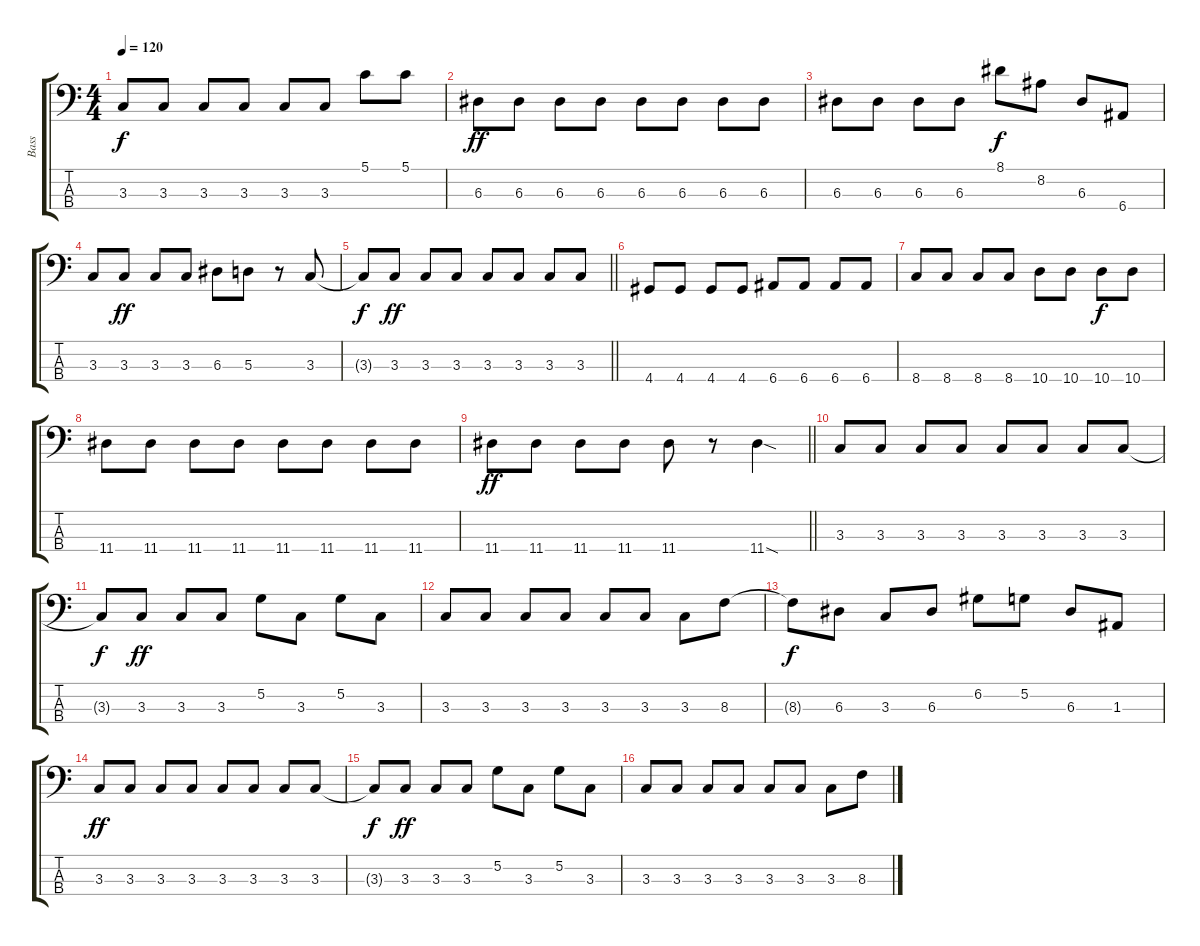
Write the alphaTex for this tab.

\track ("Bass" "Bass") {instrument electricbassfinger}
\staff {score tabs}
\tuning (G2 D2 A1 E1) {hide}
\ts (4 4)
\tempo 120
\clef f4
\ks c
3.3.8{dy f} 3.3.8 3.3.8 3.3.8 3.3.8 3.3.8 5.1.8 5.1.8 |
6.3.8{dy ff} 6.3.8 6.3.8 6.3.8 6.3.8 6.3.8 6.3.8 6.3.8 |
6.3.8 6.3.8 6.3.8 6.3.8 8.1.8{dy f} 8.2.8 6.3.8 6.4.8 |
3.3.8 3.3.8{dy ff} 3.3.8 3.3.8 6.3.8 5.3.8 r.8 3.3.8 |
\barLineRight lightlight
3.3{t}.8{dy f} 3.3.8{dy ff} 3.3.8 3.3.8 3.3.8 3.3.8 3.3.8 3.3.8 |
\section ("" "")
4.4.8 4.4.8 4.4.8 4.4.8 6.4.8 6.4.8 6.4.8 6.4.8 |
8.4.8 8.4.8 8.4.8 8.4.8 10.4.8 10.4.8 10.4.8{dy f} 10.4.8 |
11.4.8 11.4.8 11.4.8 11.4.8 11.4.8 11.4.8 11.4.8 11.4.8 |
\barLineRight lightlight
11.4.8{dy ff} 11.4.8 11.4.8 11.4.8 11.4.8 r.8 11.4{sod}.4 |
\section ("" "")
3.3.8 3.3.8 3.3.8 3.3.8 3.3.8 3.3.8 3.3.8 3.3.8 |
3.3{t}.8{dy f} 3.3.8{dy ff} 3.3.8 3.3.8 5.2.8 3.3.8 5.2.8 3.3.8 |
3.3.8 3.3.8 3.3.8 3.3.8 3.3.8 3.3.8 3.3.8 8.3.8 |
8.3{t}.8{dy f} 6.3.8 3.3.8 6.3.8 6.2.8 5.2.8 6.3.8 1.3.8 |
3.3.8{dy ff} 3.3.8 3.3.8 3.3.8 3.3.8 3.3.8 3.3.8 3.3.8 |
3.3{t}.8{dy f} 3.3.8{dy ff} 3.3.8 3.3.8 5.2.8 3.3.8 5.2.8 3.3.8 |
3.3.8 3.3.8 3.3.8 3.3.8 3.3.8 3.3.8 3.3.8 8.3.8
